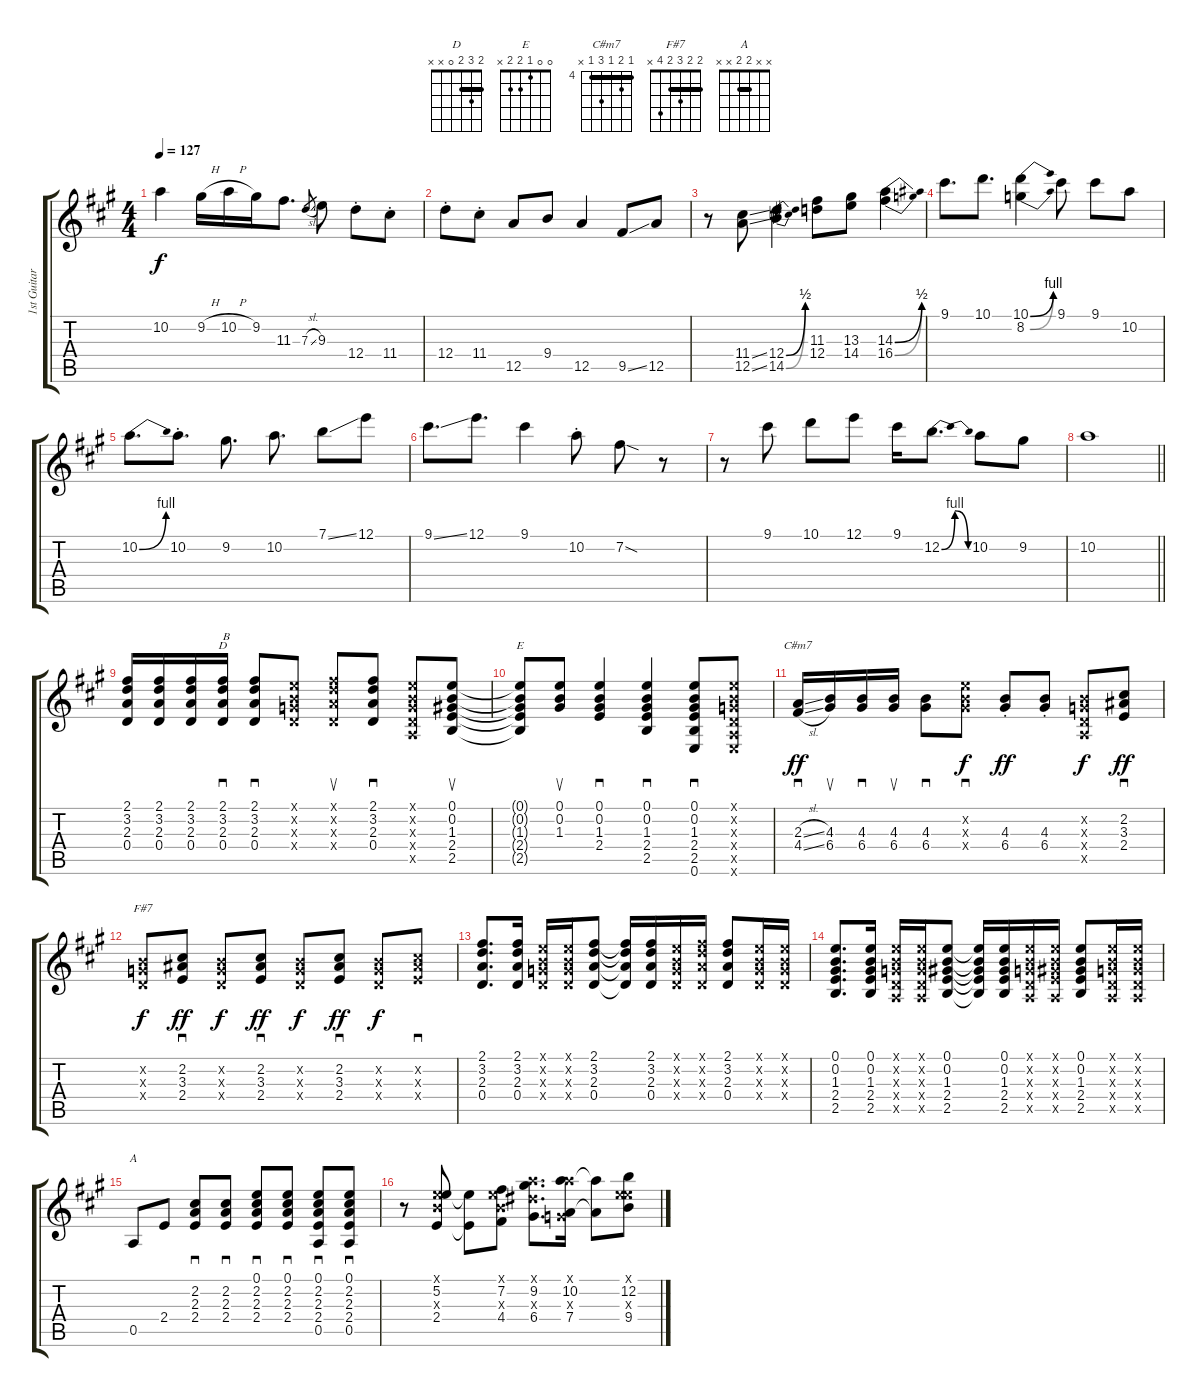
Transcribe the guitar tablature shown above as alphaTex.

\track ("1st Guitar" "1st Guitar") {instrument acousticguitarsteel}
\staff {score tabs}
\tuning (E4 B3 G3 D3 A2 E2) {hide}
\chord ("D" 2 3 2 0 x x) {barre 2}
\chord ("E" 0 0 1 2 2 x)
\chord ("C#m7" 4 5 4 6 4 x) {firstfret 4 barre 4}
\chord ("F#7" 2 2 3 2 4 x) {barre 2}
\chord ("A" x x 2 2 x x) {barre 2}
\ts (4 4)
\tempo 127
\clef g2
\ks a
10.2.4{dy f volume 16} 9.2{h}.16 10.2{h}.16 9.2.16 11.3.8{d} 7.3{sl}.8{gr} 9.3.8 12.4{st}.8 11.4{st}.8 |
12.4{st}.8 11.4{st}.8 12.5.8 9.4.8 12.5.4 9.5{ss}.8 12.5.8 |
r.8 (11.4{ss} 12.5{ss}).8 (12.4{be (bend 0 0 60 2)} 14.5{be (bend 0 0 60 2)}).4 (11.3 12.4).8 (13.3 14.4).8 (14.3{be (bend 0 0 60 2)} 16.4{be (bend 0 0 60 2)}).4 |
9.1.8{d} 10.1.8{d} (10.1{be (bend 0 0 60 4)} 8.2{be (bend 0 0 60 4)}).4 9.1.8 9.1.8 10.2.8 |
10.2{be (bend 0 0 60 4)}.8{d} 10.2{st}.8{d} 9.2.8{d} 10.2.8{d} 7.1{ss}.8 12.1.8 |
9.1{ss}.8{d} 12.1.8{d} 9.1.4 10.2{st}.8 7.2{sod}.8 r.8 |
r.8 9.1.8 10.1.8 12.1.8 9.1.16 12.2{be (bendrelease 0 0 30 4 30 4 60 0)}.8{d} 10.2.8 9.2.8 |
\barLineRight lightlight
10.2.1 |
(2.1 3.2 2.3 0.4).16 (2.1 3.2 2.3 0.4).16 (2.1 3.2 2.3 0.4).16 (2.1 3.2 2.3 0.4).16{sd ch "D" txt "B"} (2.1 3.2 2.3 0.4).8{sd} (0.1{x} 0.2{x} 0.3{x} 0.4{x}).8 (2.1{x} 3.2{x} 2.3{x} 0.4{x}).8{su} (2.1 3.2 2.3 0.4).8{sd} (0.1{x} 0.2{x} 0.3{x} 0.4{x} 0.5{x}).8 (0.1 0.2 1.3 2.4 2.5).8{su} |
(0.1{t} 0.2{t} 1.3{t} 2.4{t} 2.5{t}).8{ch "E"} (0.1 0.2 1.3).8{su} (0.1 0.2 1.3 2.4).4{sd} (0.1 0.2 1.3 2.4 2.5).4{sd} (0.1 0.2 1.3 2.4 2.5 0.6).8{sd} (0.1{x} 0.2{x} 0.3{x} 0.4{x} 0.5{x} 0.6{x}).8 |
(2.3{sl} 4.4{sl}).16{sd ch "C#m7" dy ff} (4.3 6.4).16{su} (4.3 6.4).16{sd} (4.3 6.4).16{su} (4.3 6.4).8{sd} (5.2{x} 4.3{x} 6.4{x}).8{sd dy f} (4.3{st} 6.4{st}).8{dy ff} (4.3{st} 6.4{st}).8 (0.2{x} 0.3{x} 0.4{x} 0.5{x}).8{dy f} (2.2 3.3 2.4).8{sd dy ff} |
(0.2{x} 0.3{x} 0.4{x}).8{ch "F#7" dy f} (2.2 3.3 2.4).8{sd dy ff} (0.2{x} 0.3{x} 0.4{x}).8{dy f} (2.2 3.3 2.4).8{sd dy ff} (0.2{x} 0.3{x} 0.4{x}).8{dy f} (2.2 3.3 2.4).8{sd dy ff} (0.2{x} 0.3{x} 0.4{x}).8{dy f} (2.2{x} 3.3{x} 2.4{x}).8{sd} |
(2.1 3.2 2.3 0.4).8{d} (2.1 3.2 2.3 0.4).16 (0.1{x} 0.2{x} 0.3{x} 0.4{x}).16 (0.1{x} 0.2{x} 0.3{x} 0.4{x}).16 (2.1 3.2 2.3 0.4).8 (2.1{t} 3.2{t} 2.3{t} 0.4{t}).16 (2.1 3.2 2.3 0.4).16 (0.1{x} 0.2{x} 0.3{x} 0.4{x}).16 (2.1{x} 3.2{x} 2.3{x} 0.4{x}).16 (2.1 3.2 2.3 0.4).8 (0.1{x} 0.2{x} 0.3{x} 0.4{x}).16 (0.1{x} 0.2{x} 0.3{x} 0.4{x}).16 |
(0.1 0.2 1.3 2.4 2.5).8{d} (0.1 0.2 1.3 2.4 2.5).16 (0.1{x} 0.2{x} 0.3{x} 0.4{x} 0.5{x}).16 (0.1{x} 0.2{x} 0.3{x} 0.4{x} 0.5{x}).16 (0.1 0.2 1.3 2.4 2.5).8 (0.1{t} 0.2{t} 1.3{t} 2.4{t} 2.5{t}).16 (0.1 0.2 1.3 2.4 2.5).16 (0.1{x} 0.2{x} 0.3{x} 0.4{x} 0.5{x}).16 (0.1{x} 0.2{x} 1.3{x} 2.4{x} 0.5{x}).16 (0.1 0.2 1.3 2.4 2.5).8 (0.1{x} 0.2{x} 0.3{x} 0.4{x} 0.5{x}).16 (0.1{x} 0.2{x} 0.3{x} 0.4{x} 0.5{x}).16 |
0.5.8{ch "A"} 2.4.8 (2.2 2.3 2.4).8{sd} (2.2 2.3 2.4).8{sd} (0.1 2.2 2.3 2.4).8{sd} (0.1 2.2 2.3 2.4).8{sd} (0.1 2.2 2.3 2.4 0.5).8{sd} (0.1 2.2 2.3 2.4 0.5).8{sd} |
r.8 (0.1{x} 5.2 4.3{x} 2.4).8 (5.2{t} 2.4{t}).8 (0.1{x} 7.2 4.3{x} 4.4).8 (5.1{x} 9.2 8.3{x} 6.4).8{d} (5.1{x} 10.2 0.3{x} 7.4).16 (10.2{t} 7.4{t}).8 (0.1{x} 12.2 9.3{x} 9.4).8
